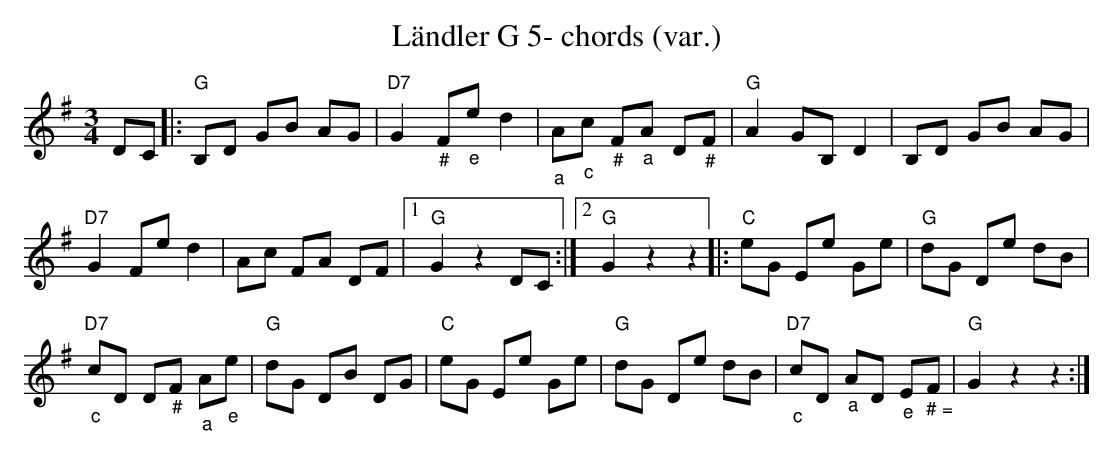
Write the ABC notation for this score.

X:1
T:L\"andler G 5- chords (var.)
M:3/4
L:1/8
K:Gmaj%%MIDI gchordon
DC |: "G"B,D GB AG | "D7"G2"_#"F"_e"ed2 | "_a"A"_c"c "_#"F"_a"A D"_#"F | "G"A2GB,D2 | B,D GB AG |
"D7"G2Fed2 | Ac FA DF |1 "G"G2z2DC :|2 "G"G2z2z2 |: "C"eG Ee Ge | "G"dG De dB |
"D7""_c"cD D"_#"F "_a"A"_e"e | "G"dG DB DG | "C"eG Ee Ge | "G"dG De dB | "D7""_c"cD "_a"AD "_e"E"_ # ="F | "G"G2z2z2 :|
